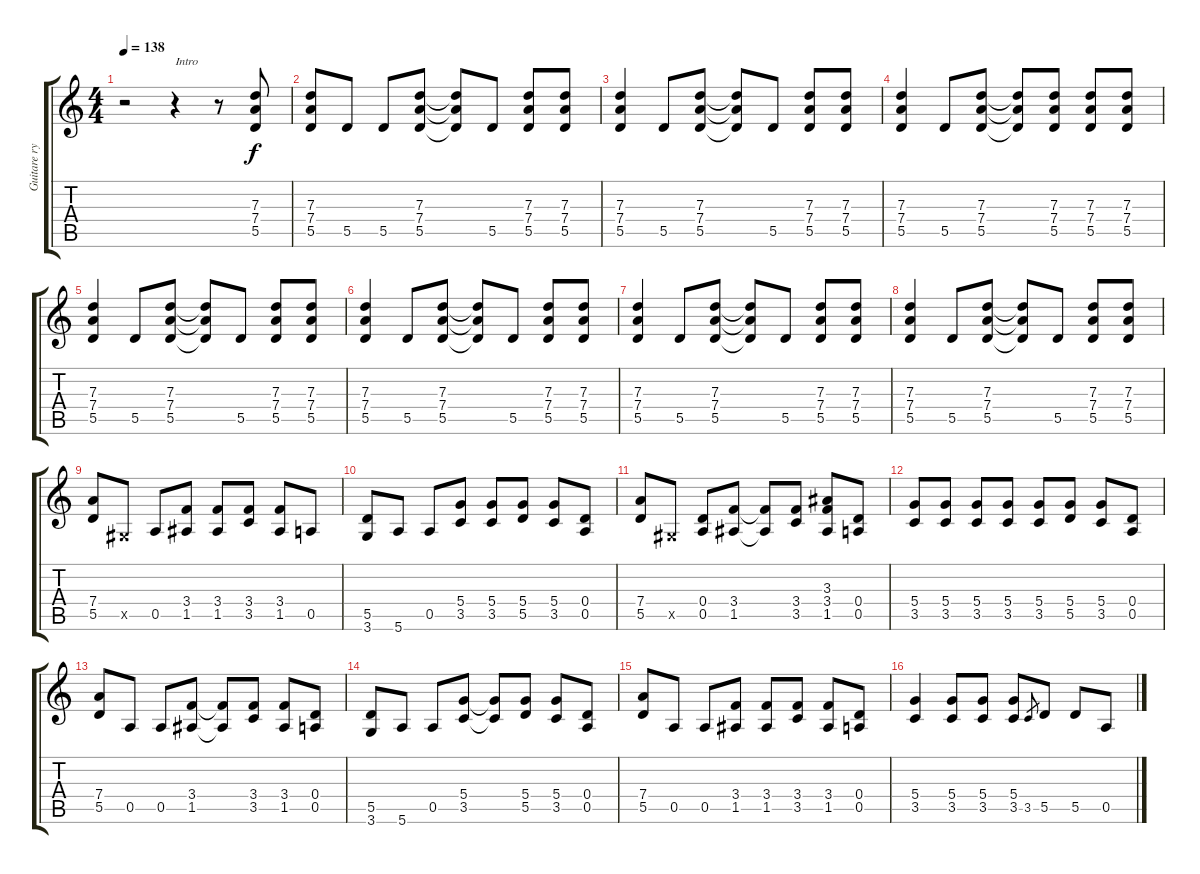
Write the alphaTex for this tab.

\track ("Guitare rythmique 1" "Guitare ry") {instrument electricguitarmuted}
\staff {score tabs}
\tuning (E4 B3 G3 D3 A2 E2) {hide}
\ts (4 4)
\tempo 138
\clef g2
\ks c
r.2{dy f instrument electricguitarmuted} r.4{txt "Intro"} r.8 (7.3 7.4 5.5).8 |
(7.3 7.4 5.5).8 5.5.8 5.5.8 (7.3 7.4 5.5).8 (7.3{t} 7.4{t} 5.5{t}).8 5.5.8 (7.3 7.4 5.5).8 (7.3 7.4 5.5).8 |
(7.3 7.4 5.5).4 5.5.8 (7.3 7.4 5.5).8 (7.3{t} 7.4{t} 5.5{t}).8 5.5.8 (7.3 7.4 5.5).8 (7.3 7.4 5.5).8 |
(7.3 7.4 5.5).4 5.5.8 (7.3 7.4 5.5).8 (7.3{t} 7.4{t} 5.5{t}).8 (7.3 7.4 5.5).8 (7.3 7.4 5.5).8 (7.3 7.4 5.5).8 |
(7.3 7.4 5.5).4 5.5.8 (7.3 7.4 5.5).8 (7.3{t} 7.4{t} 5.5{t}).8 5.5.8 (7.3 7.4 5.5).8 (7.3 7.4 5.5).8 |
(7.3 7.4 5.5).4 5.5.8 (7.3 7.4 5.5).8 (7.3{t} 7.4{t} 5.5{t}).8 5.5.8 (7.3 7.4 5.5).8 (7.3 7.4 5.5).8 |
(7.3 7.4 5.5).4 5.5.8 (7.3 7.4 5.5).8 (7.3{t} 7.4{t} 5.5{t}).8 5.5.8 (7.3 7.4 5.5).8 (7.3 7.4 5.5).8 |
(7.3 7.4 5.5).4 5.5.8 (7.3 7.4 5.5).8 (7.3{t} 7.4{t} 5.5{t}).8 5.5.8 (7.3 7.4 5.5).8 (7.3 7.4 5.5).8 |
(7.4 5.5).8 -1.5{x}.8 0.5.8 (3.4 1.5).8 (3.4 1.5).8 (3.4 3.5).8 (3.4 1.5).8 0.5.8 |
(5.5 3.6).8 5.6.8 0.5.8 (5.4 3.5).8 (5.4 3.5).8 (5.4 5.5).8 (5.4 3.5).8 (0.4 0.5).8 |
(7.4 5.5).8 -1.5{x}.8 (0.4 0.5).8 (3.4 1.5).8 (3.4{t} 1.5{t}).8 (3.4 3.5).8 (3.3 3.4 1.5).8 (0.4 0.5).8 |
(5.4 3.5).8 (5.4 3.5).8 (5.4 3.5).8 (5.4 3.5).8 (5.4 3.5).8 (5.4 5.5).8 (5.4 3.5).8 (0.4 0.5).8 |
(7.4 5.5).8 0.5.8 0.5.8 (3.4 1.5).8 (3.4{t} 1.5{t}).8 (3.4 3.5).8 (3.4 1.5).8 (0.4 0.5).8 |
(5.5 3.6).8 5.6.8 0.5.8 (5.4 3.5).8 (5.4{t} 3.5{t}).8 (5.4 5.5).8 (5.4 3.5).8 (0.4 0.5).8 |
(7.4 5.5).8 0.5.8 0.5.8 (3.4 1.5).8 (3.4 1.5).8 (3.4 3.5).8 (3.4 1.5).8 (0.4 0.5).8 |
(5.4 3.5).4 (5.4 3.5).8 (5.4 3.5).8 (5.4 3.5).8 3.5.8{gr} 5.5.8 5.5.8 0.5.8
